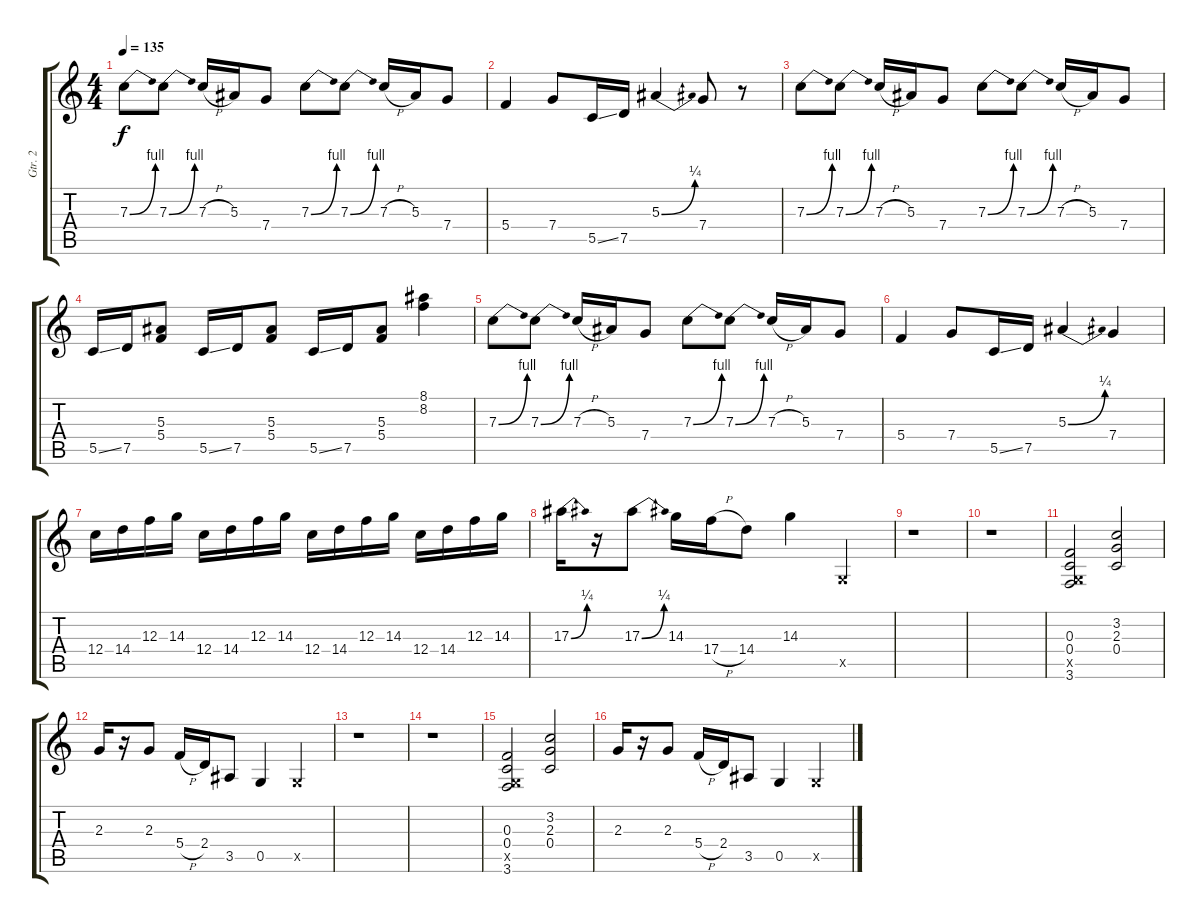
\track ("Gtr. 2" "Gtr. 2") {instrument distortionguitar}
\staff {score tabs}
\tuning (D4 A3 F3 C3 G2 D2) {hide}
\ts (4 4)
\tempo 135
\clef g2
\ks c
7.3{be (bend 0 0 60 4)}.8{dy f} 7.3{be (bend 0 0 60 4)}.8 7.3{h}.16 5.3.16 7.4.8 7.3{be (bend 0 0 60 4)}.8 7.3{be (bend 0 0 60 4)}.8 7.3{h}.16 5.3.16 7.4.8 |
5.4.4 7.4.8 5.5{ss}.16 7.5.16 5.3{be (bend 0 0 60 1)}.4 7.4.8 r.8 |
7.3{be (bend 0 0 60 4)}.8 7.3{be (bend 0 0 60 4)}.8 7.3{h}.16 5.3.16 7.4.8 7.3{be (bend 0 0 60 4)}.8 7.3{be (bend 0 0 60 4)}.8 7.3{h}.16 5.3.16 7.4.8 |
5.5{ss}.16 7.5.16 (5.3 5.4).8 5.5{ss}.16 7.5.16 (5.3 5.4).8 5.5{ss}.16 7.5.16 (5.3 5.4).8 (8.1 8.2).4 |
7.3{be (bend 0 0 60 4)}.8 7.3{be (bend 0 0 60 4)}.8 7.3{h}.16 5.3.16 7.4.8 7.3{be (bend 0 0 60 4)}.8 7.3{be (bend 0 0 60 4)}.8 7.3{h}.16 5.3.16 7.4.8 |
5.4.4 7.4.8 5.5{ss}.16 7.5.16 5.3{be (bend 0 0 60 1)}.4 7.4.4 |
12.4.16 14.4.16 12.3.16 14.3.16 12.4.16 14.4.16 12.3.16 14.3.16 12.4.16 14.4.16 12.3.16 14.3.16 12.4.16 14.4.16 12.3.16 14.3.16 |
17.3{be (bend 0 0 60 1)}.16 r.16 17.3{be (bend 0 0 60 1)}.8 14.3.16 17.4{h}.16 14.4.8 14.3.4 0.5{x}.4 |
r.1 |
r.1 |
(0.3 0.4 0.5{x} 3.6).2 (3.2 2.3 0.4).2 |
2.3.16 r.16 2.3.8 5.4{h}.16 2.4.16 3.5.8 0.5.4 0.5{x}.4 |
r.1 |
r.1 |
(0.3 0.4 0.5{x} 3.6).2 (3.2 2.3 0.4).2 |
2.3.16 r.16 2.3.8 5.4{h}.16 2.4.16 3.5.8 0.5.4 0.5{x}.4
